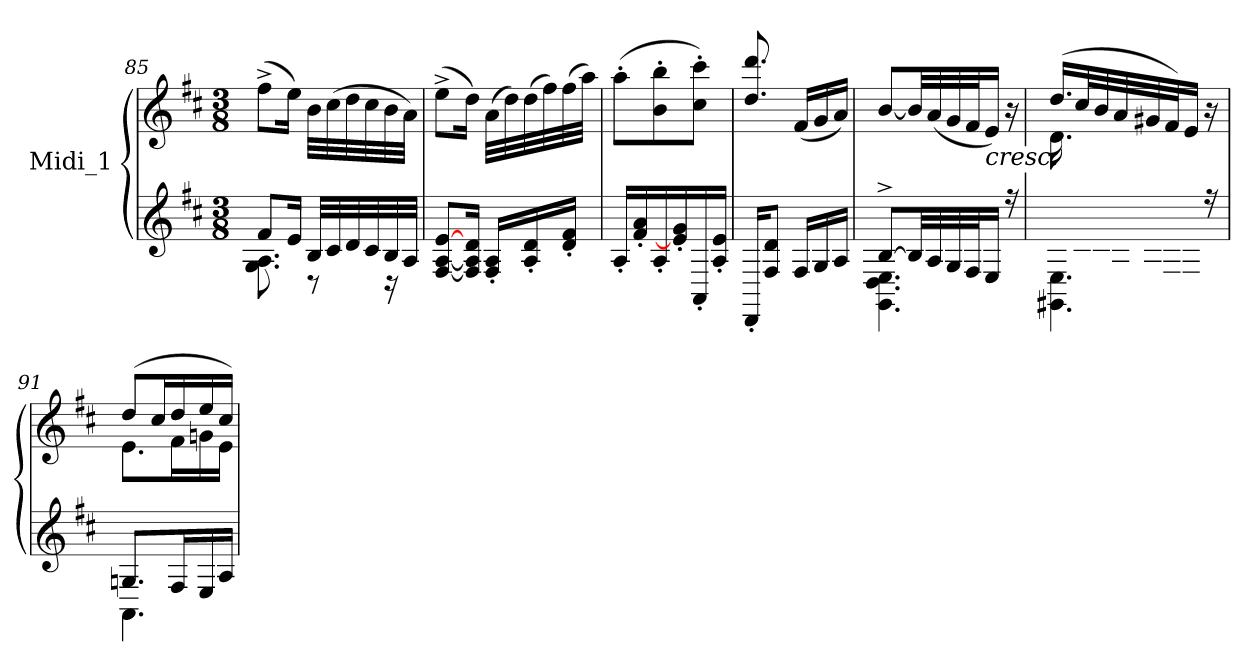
**kern	**kern
*part1	*part1
*staff2	*staff1
*I"Midi_1	*
*clefG2	*clefG2
*k[f#c#]	*k[f#c#]
*D:	*D:
*M3/8	*M3/8
=85	=85
*^	*
8f#/L	8.G\ 8.A\	(>8ff#^\L
16e/Jk	.	16ee\Jk)
32B/LLL	8r	32b\LLL
32c#/	.	(>32cc#\
32d/	.	32dd\
32c#/	.	32cc#\
32B/	16r	32b\
32A/JJJ	.	32a\JJJ)
*v	*v	*
=86	=86
[8F#/ [8A/ [8e/L	(>8ee^\L
16F#/] 16A/] 16d/Jk	16dd\Jk)
16F#/' 16A/'LL	(>32a\LLL
.	32dd\)
16A/' 16d/'	(>32dd\
.	32ff#\)
16d/' 16f#/'JJ	(>32ff#\
.	32aa\JJJ)
!!LO:LB:g=z
=87	=87
16A'/LL	(>8aa'\L
16f#/' 16a/'	.
16A'/	8b\' 8bb\'
16e/]' 16g/'	.
16AA'/	8cc#\' 8ccc#\'J)
16A/' 16e/'JJ	.
=88	=88
16DD'/KL	8.dd/ 8.ddd/
8F#/ 8d/J	.
16F#/LL	(<16f#/LL
16G/	16g/
16A/JJ	16a/JJ)
=89	=89
*^	*
[8B^/L	4.GG\ 4.D\ 4.E\	[8b/L
32B/LL]	.	32b/LL]
32A/	.	(<32a/
32G/	.	32g/
32F#/J	.	32f#/J
!	!	!LO:TX:b:i:t=cresc.
16E/JJ	.	16e/JJ)
16r	.	16r
=90	=90	=90
*	*	*MM75
*	*	*^
16.ryy	4.GG#X\ 4.E\	(<16.dd/LL	16.d\LL
32c#/L	.	32cc#/L	4ryy
32B/	.	32b/	.
32A/	.	32a/	.
32G#X/	.	32g#X/	.
32F#/J	.	32f#/J)	.
16E/JJ	.	16e/JJ	.
16r	.	16r	.
.	.	.	32ryy
=91	=91	=91	=91
8.Gni/L	4.AA\	(>8dd/L	8.e\L
.	.	16cc#/L	.
16F#/L	.	16dd/	16f#\L
16E/	.	16ee/	16gni\
16A/JJ	.	16cc#/JJ)	16e\JJ
*v	*v	*	*
*	*v	*v
=	=
*-	*-
